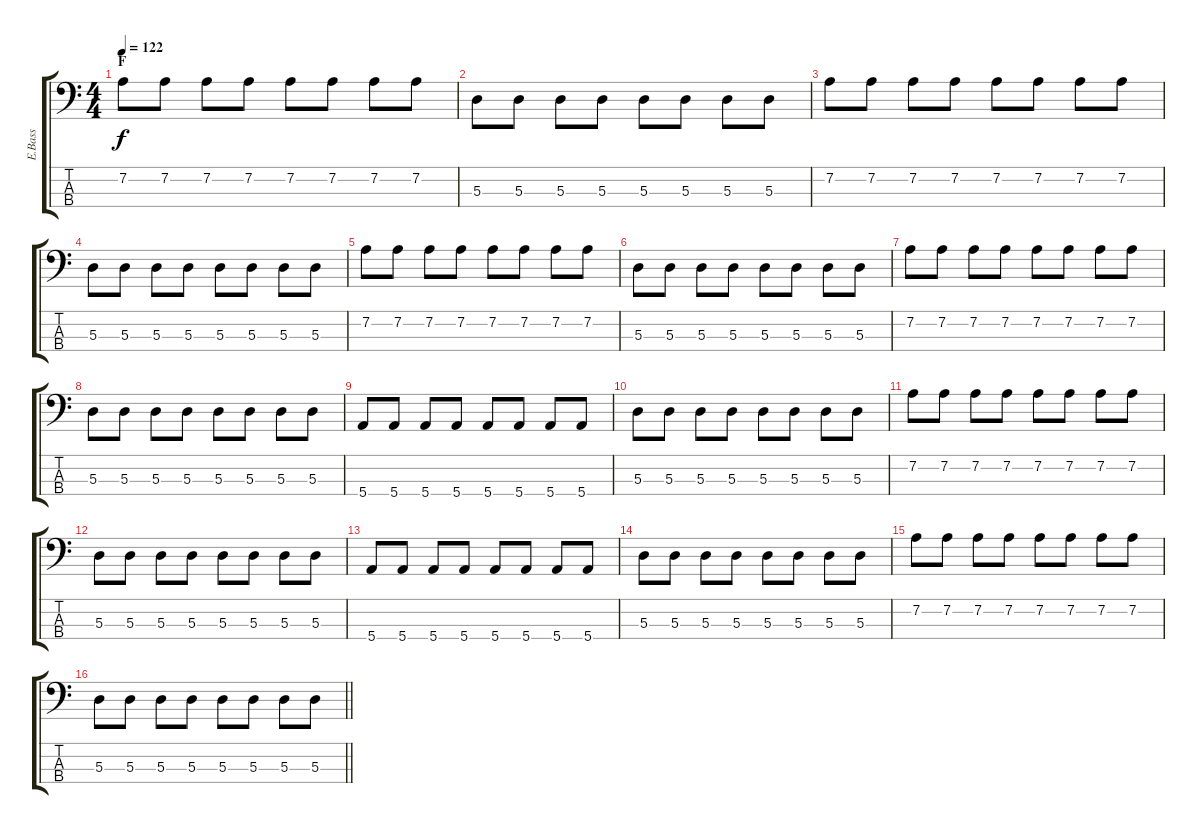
\track ("E.Bass" "E.Bass") {instrument electricbassfinger}
\staff {score tabs}
\tuning (G2 D2 A1 E1) {hide}
\ts (4 4)
\section ("" "F")
\tempo 122
\clef f4
\ks c
7.2.8{dy f} 7.2.8 7.2.8 7.2.8 7.2.8 7.2.8 7.2.8 7.2.8 |
5.3.8 5.3.8 5.3.8 5.3.8 5.3.8 5.3.8 5.3.8 5.3.8 |
7.2.8 7.2.8 7.2.8 7.2.8 7.2.8 7.2.8 7.2.8 7.2.8 |
5.3.8 5.3.8 5.3.8 5.3.8 5.3.8 5.3.8 5.3.8 5.3.8 |
7.2.8 7.2.8 7.2.8 7.2.8 7.2.8 7.2.8 7.2.8 7.2.8 |
5.3.8 5.3.8 5.3.8 5.3.8 5.3.8 5.3.8 5.3.8 5.3.8 |
7.2.8 7.2.8 7.2.8 7.2.8 7.2.8 7.2.8 7.2.8 7.2.8 |
5.3.8 5.3.8 5.3.8 5.3.8 5.3.8 5.3.8 5.3.8 5.3.8 |
5.4.8 5.4.8 5.4.8 5.4.8 5.4.8 5.4.8 5.4.8 5.4.8 |
5.3.8 5.3.8 5.3.8 5.3.8 5.3.8 5.3.8 5.3.8 5.3.8 |
7.2.8 7.2.8 7.2.8 7.2.8 7.2.8 7.2.8 7.2.8 7.2.8 |
5.3.8 5.3.8 5.3.8 5.3.8 5.3.8 5.3.8 5.3.8 5.3.8 |
5.4.8 5.4.8 5.4.8 5.4.8 5.4.8 5.4.8 5.4.8 5.4.8 |
5.3.8 5.3.8 5.3.8 5.3.8 5.3.8 5.3.8 5.3.8 5.3.8 |
7.2.8 7.2.8 7.2.8 7.2.8 7.2.8 7.2.8 7.2.8 7.2.8 |
\barLineRight lightlight
5.3.8 5.3.8 5.3.8 5.3.8 5.3.8 5.3.8 5.3.8 5.3.8
